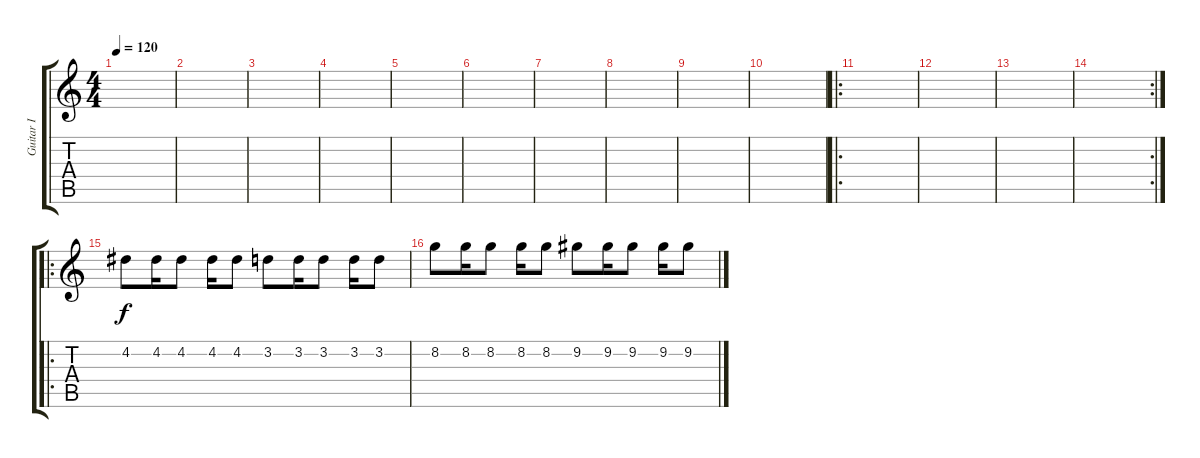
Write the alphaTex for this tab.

\track ("Guitar I" "Guitar I") {instrument overdrivenguitar}
\staff {score tabs}
\tuning (E4 B3 G3 D3 A2 E2) {hide}
\ts (4 4)
\tempo 120
\clef g2
\ks c
|
|
|
|
|
|
|
|
|
|
\ro
|
|
|
\rc 2
|
\ro
4.2.8 4.2.16 4.2.8 4.2.16 4.2.8 3.2.8 3.2.16 3.2.8 3.2.16 3.2.8 |
8.2.8 8.2.16 8.2.8 8.2.16 8.2.8 9.2.8 9.2.16 9.2.8 9.2.16 9.2.8
